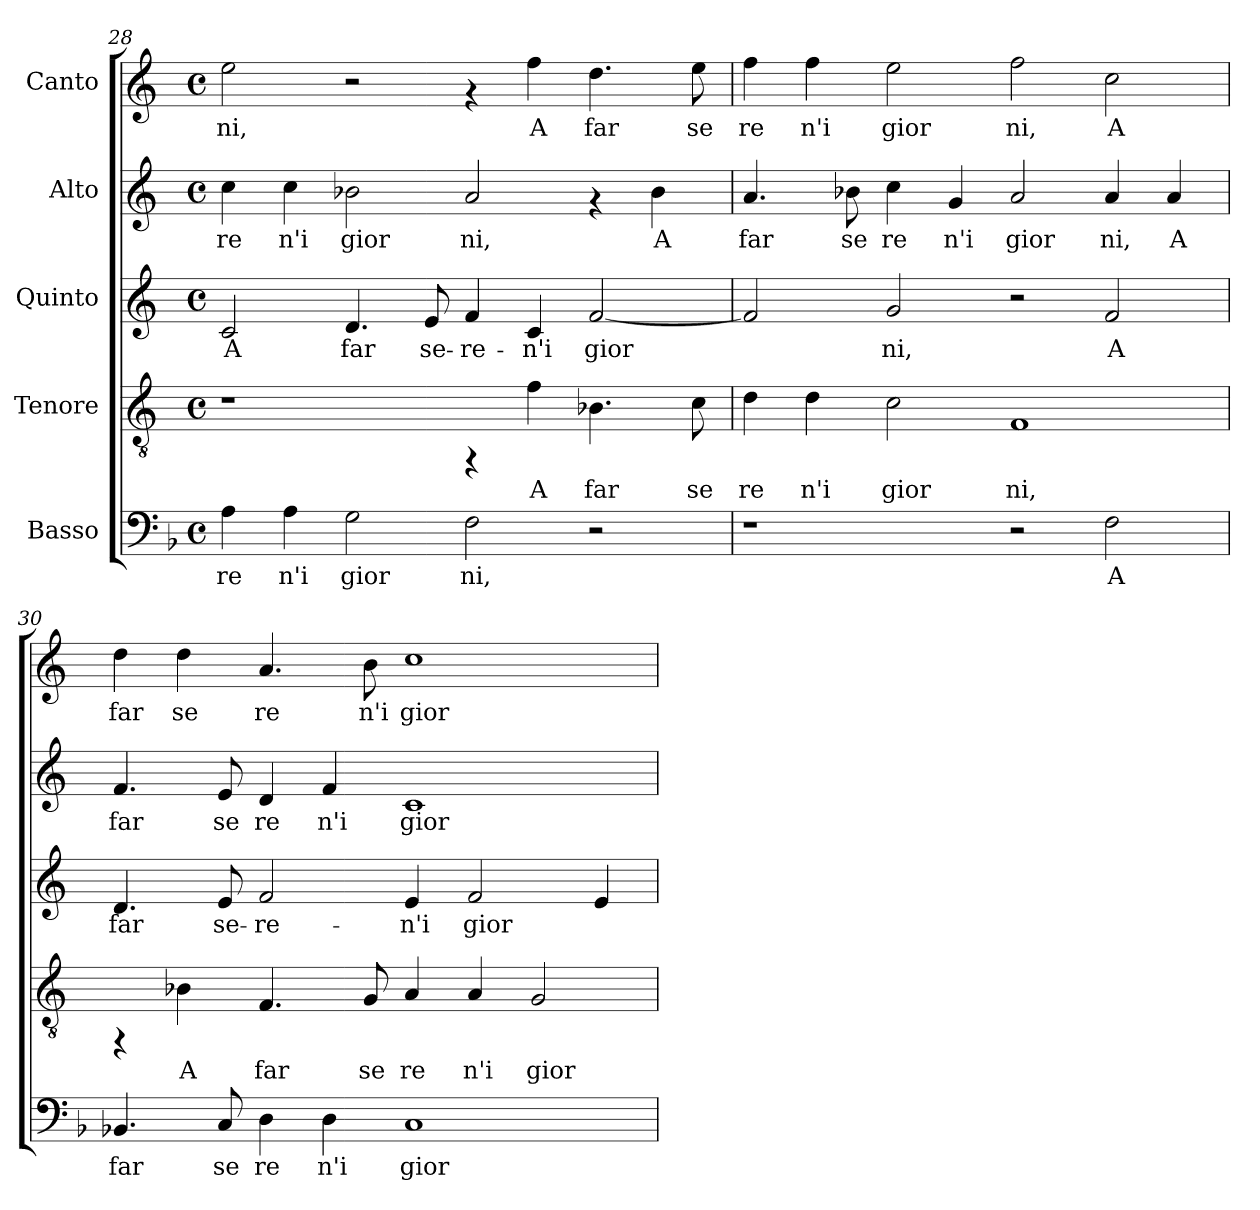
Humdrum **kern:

**kern	**text	**kern	**text	**kern	**text	**kern	**text	**kern	**text
*part5	*part5	*part4	*part4	*part3	*part3	*part2	*part2	*part1	*part1
*staff5	*staff5	*staff4	*staff4	*staff3	*staff3	*staff2	*staff2	*staff1	*staff1
*I"Basso	*	*I"Tenore	*	*I"Quinto	*	*I"Alto	*	*I"Canto	*
*clefF4	*	*clefGv2	*	*clefG2	*	*clefG2	*	*clefG2	*
*	*	*ITrd-3c-5	*	*ITrd-3c-5	*	*ITrd-3c-5	*	*ITrd-3c-5	*
*k[b-]	*	*k[b-]	*	*k[b-]	*	*k[b-]	*	*k[b-]	*
*F:	*	*F:	*	*F:	*	*F:	*	*F:	*
*M4/4	*	*M4/4	*	*M4/4	*	*M4/4	*	*M4/4	*
*met(c)	*	*met(c)	*	*met(c)	*	*met(c)	*	*met(c)	*
=28	=28	=28	=28	=28	=28	=28	=28	=28	=28
!	!LO:LY:b:cj	!	!	!	!LO:LY:b:cj	!	!LO:LY:b:cj	!	!LO:LY:b:cj
4A\	re	1r	.	2f/	A	4ff\	re	2aa\	ni,
!	!LO:LY:b:cj	!	!	!	!	!	!LO:LY:b:cj	!	!
4A\	n'i	.	.	.	.	4ff\	n'i	.	.
!	!LO:LY:b:cj	!	!	!	!LO:LY:b:cj	!	!LO:LY:b:cj	!	!
2G\	gior	.	.	4.g/	far	2ee-X\	gior	2r	.
!	!	!	!	!	!LO:LY:b:cj	!	!	!	!
.	.	.	.	8a/	se-	.	.	.	.
!	!LO:LY:b:cj	!	!	!	!LO:LY:b:cj	!	!LO:LY:b:cj	!	!
2F\	ni,	4rFF	.	4b-/	-re-	2dd/	ni,	4rf	.
!	!	!	!LO:LY:b:cj	!	!LO:LY:b:cj	!	!	!	!LO:LY:b:cj
.	.	4b-\	A	4f/	-n'i	.	.	4bb-\	A
!	!	!	!LO:LY:b:cj	!	!LO:LY:b:cj	!	!	!	!LO:LY:b:cj
2r	.	4.e-X\	far	[<2b-/	gior-	4rf	.	4.gg\	far
!	!	!	!	!	!	!	!LO:LY:b:cj	!	!
.	.	.	.	.	.	4ee-\	A	.	.
!	!	!	!LO:LY:b:cj	!	!	!	!	!	!LO:LY:b:cj
.	.	8f\	se	.	.	.	.	8aa\	se
=29	=29	=29	=29	=29	=29	=29	=29	=29	=29
!	!	!	!LO:LY:b:cj	!	!LO:LY:b:cj	!	!LO:LY:b:cj	!	!LO:LY:b:cj
1r	.	4g\	re	2b-/]	--	4.dd/	far	4bb-\	re
!	!	!	!LO:LY:b:cj	!	!	!	!	!	!LO:LY:b:cj
.	.	4g\	n'i	.	.	.	.	4bb-\	n'i
!	!	!	!	!	!	!	!LO:LY:b:cj	!	!
.	.	.	.	.	.	8ee-\	se	.	.
!	!	!	!LO:LY:b:cj	!	!LO:LY:b:cj	!	!LO:LY:b:cj	!	!LO:LY:b:cj
.	.	2f\	gior	2cc/	-ni,	4ff\	re	2aa\	gior
!	!	!	!	!	!	!	!LO:LY:b:cj	!	!
.	.	.	.	.	.	4cc/	n'i	.	.
!	!	!	!LO:LY:b:cj	!	!	!	!LO:LY:b:cj	!	!LO:LY:b:cj
2r	.	1B-	ni,	2r	.	2dd/	gior	2bb-\	ni,
!	!LO:LY:b:cj	!	!	!	!LO:LY:b:cj	!	!LO:LY:b:cj	!	!LO:LY:b:cj
2F\	A	.	.	2b-/	A	4dd/	ni,	2ff\	A
!	!	!	!	!	!	!	!LO:LY:b:cj	!	!
.	.	.	.	.	.	4dd/	A	.	.
=30	=30	=30	=30	=30	=30	=30	=30	=30	=30
!	!LO:LY:b:cj	!	!	!	!LO:LY:b:cj	!	!LO:LY:b:cj	!	!LO:LY:b:cj
4.BB-X/	far	4rFF	.	4.g/	far	4.b-/	far	4gg\	far
!	!	!	!LO:LY:b:cj	!	!	!	!	!	!LO:LY:b:cj
.	.	4e-X\	A	.	.	.	.	4gg\	se
!	!LO:LY:b:cj	!	!	!	!LO:LY:b:cj	!	!LO:LY:b:cj	!	!
8C/	se	.	.	8a/	se-	8a/	se	.	.
!	!LO:LY:b:cj	!	!LO:LY:b:cj	!	!LO:LY:b:cj	!	!LO:LY:b:cj	!	!LO:LY:b:cj
4D\	re	4.B-/	far	2b-/	-re-	4g/	re	4.dd/	re
!	!LO:LY:b:cj	!	!	!	!	!	!LO:LY:b:cj	!	!
4D\	n'i	.	.	.	.	4b-/	n'i	.	.
!	!	!	!LO:LY:b:cj	!	!	!	!	!	!LO:LY:b:cj
.	.	8c/	se	.	.	.	.	8ee\	n'i
!	!LO:LY:b:cj	!	!LO:LY:b:cj	!	!LO:LY:b:cj	!	!LO:LY:b:cj	!	!LO:LY:b:cj
1C	gior	4d/	re	4a/	-n'i	1f	gior	1ff	gior
!	!	!	!LO:LY:b:cj	!	!LO:LY:b:cj	!	!	!	!
.	.	4d/	n'i	2b-/	gior-	.	.	.	.
!	!	!	!LO:LY:b:cj	!	!	!	!	!	!
.	.	2c/	gior	.	.	.	.	.	.
!	!	!	!	!	!LO:LY:b:cj	!	!	!	!
.	.	.	.	4a/	--	.	.	.	.
=	=	=	=	=	=	=	=	=	=
*-	*-	*-	*-	*-	*-	*-	*-	*-	*-
